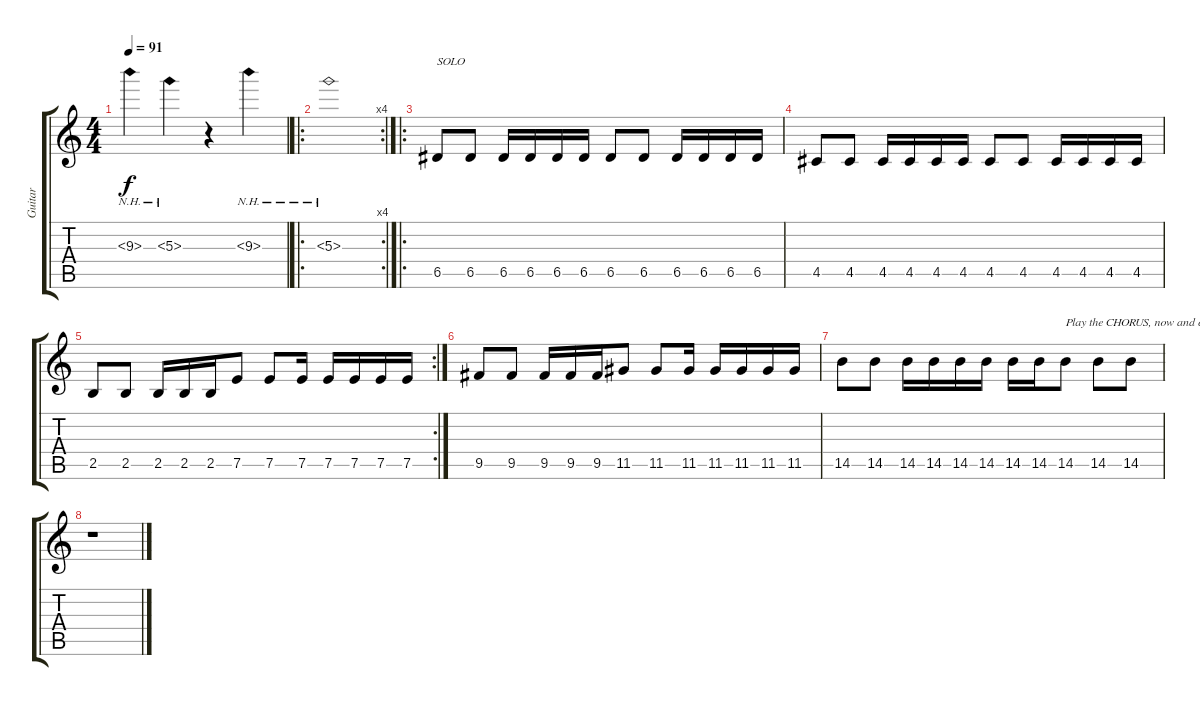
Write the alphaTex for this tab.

\track ("Guitar" "Guitar") {instrument overdrivenguitar}
\staff {score tabs}
\tuning (E4 B3 G3 D3 A2 E2) {hide}
\ts (4 4)
\tempo 91
\clef g2
\ks c
9.3{nh}.4{dy f} 5.3{nh}.4 r.4 9.3{nh}.4 |
\ro
\rc 4
5.3{nh}.1 |
\ro
6.5.8{txt "SOLO"} 6.5.8 6.5.16 6.5.16 6.5.16 6.5.16 6.5.8 6.5.8 6.5.16 6.5.16 6.5.16 6.5.16 |
4.5.8 4.5.8 4.5.16 4.5.16 4.5.16 4.5.16 4.5.8 4.5.8 4.5.16 4.5.16 4.5.16 4.5.16 |
\rc 2
2.5.8 2.5.8 2.5.16 2.5.16 2.5.16 7.5.8 7.5.8 7.5.16 7.5.16 7.5.16 7.5.16 7.5.16 |
9.5.8 9.5.8 9.5.16 9.5.16 9.5.16 11.5.8 11.5.8 11.5.16 11.5.16 11.5.16 11.5.16 11.5.16 |
14.5.8 14.5.8 14.5.16 14.5.16 14.5.16 14.5.16 14.5.16 14.5.16 14.5.8{txt "Play the CHORUS, now and end with the INTRO. "} 14.5.8 14.5.8 |
r.1
